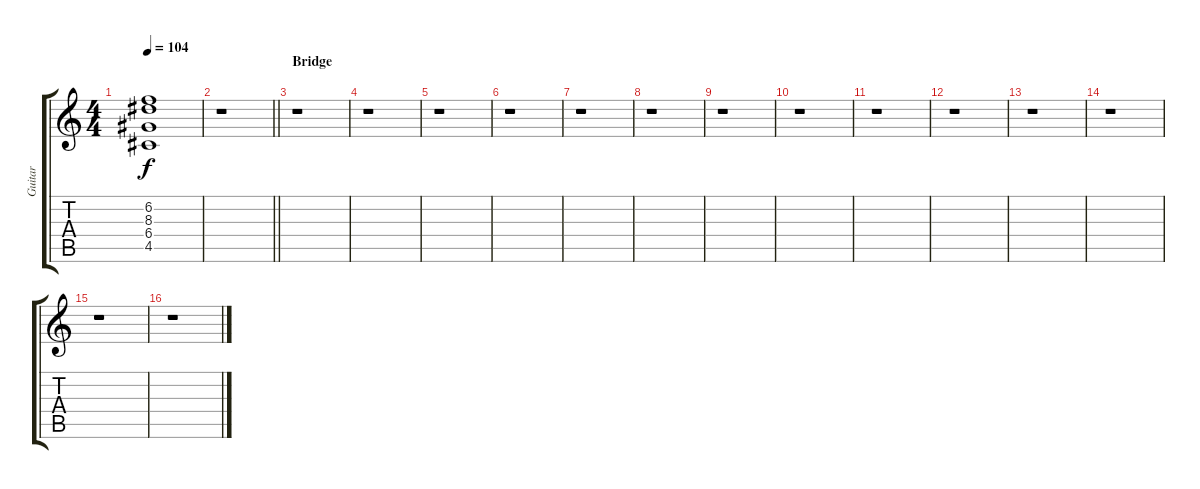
\track ("Guitar" "Guitar") {instrument acousticguitarsteel}
\staff {score tabs}
\tuning (E4 B3 G3 D3 A2 E2) {hide}
\ts (4 4)
\tempo 104
\clef g2
\ks c
(6.2{t} 8.3{t} 6.4{t} 4.5{t}).1{dy f} |
\barLineRight lightlight
r.1 |
\section ("" "Bridge")
r.1 |
r.1 |
r.1 |
r.1 |
r.1 |
r.1 |
r.1 |
r.1 |
r.1 |
r.1 |
r.1 |
r.1 |
r.1 |
r.1
